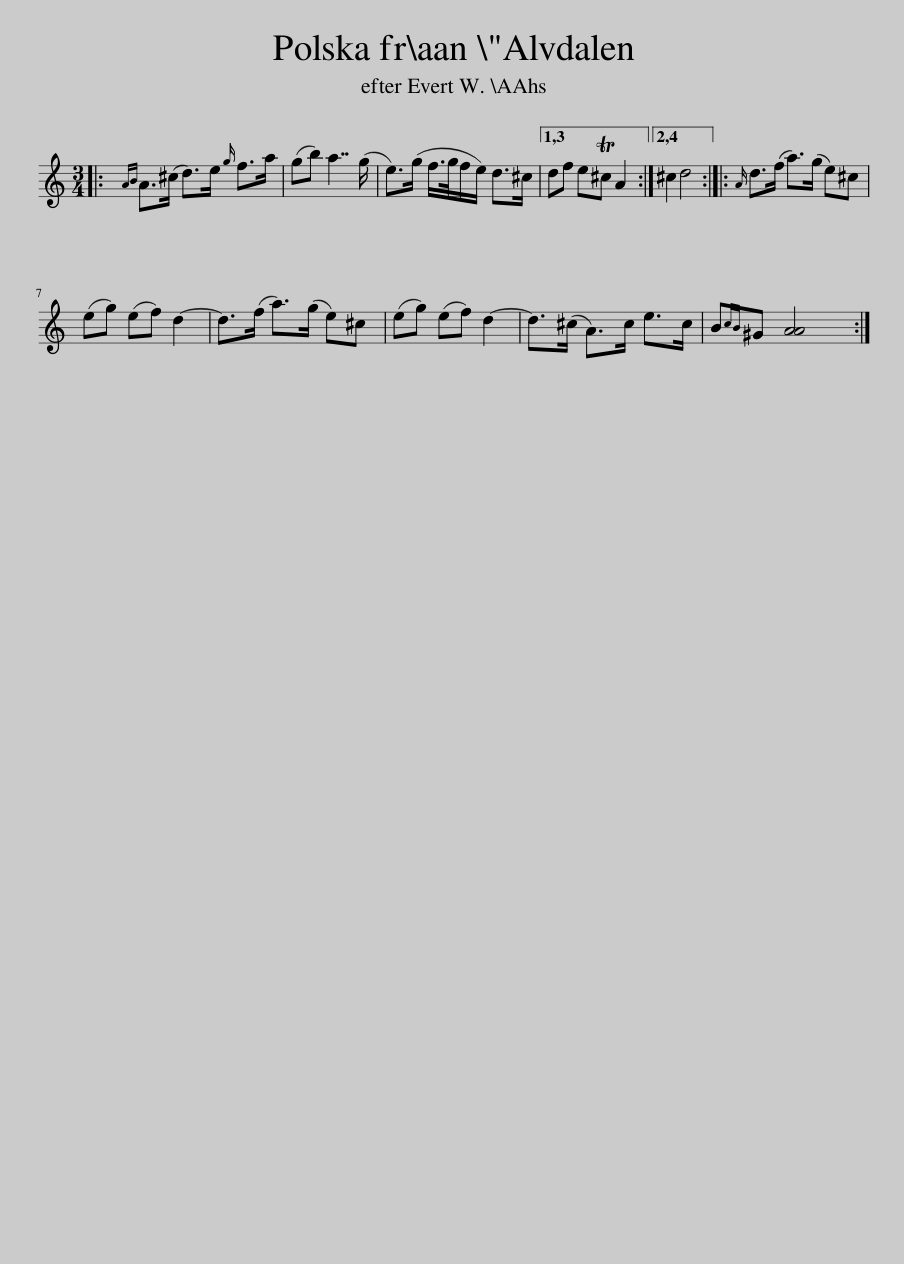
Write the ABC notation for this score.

X:1
L:1/8
M:3/4
I:linebreak $
K:C
V:1 treble
V:1
|:{AB} A>(^c d>)e{g} f>a | (gb) a7/2 (g/ | e>)(g f/>g/f/e/) d>^c |1,3 df eT^c A2 :|2,4 ^c2 d4 :: %5
{A} d>(f a>)(g e)^c |$ (eg) (ef) d2- | d>(f a>)(g e)^c | (eg) (ef) d2- | d>(^c A>)c e>c | %10
 B{cB}^G [AA]4 :| %11
